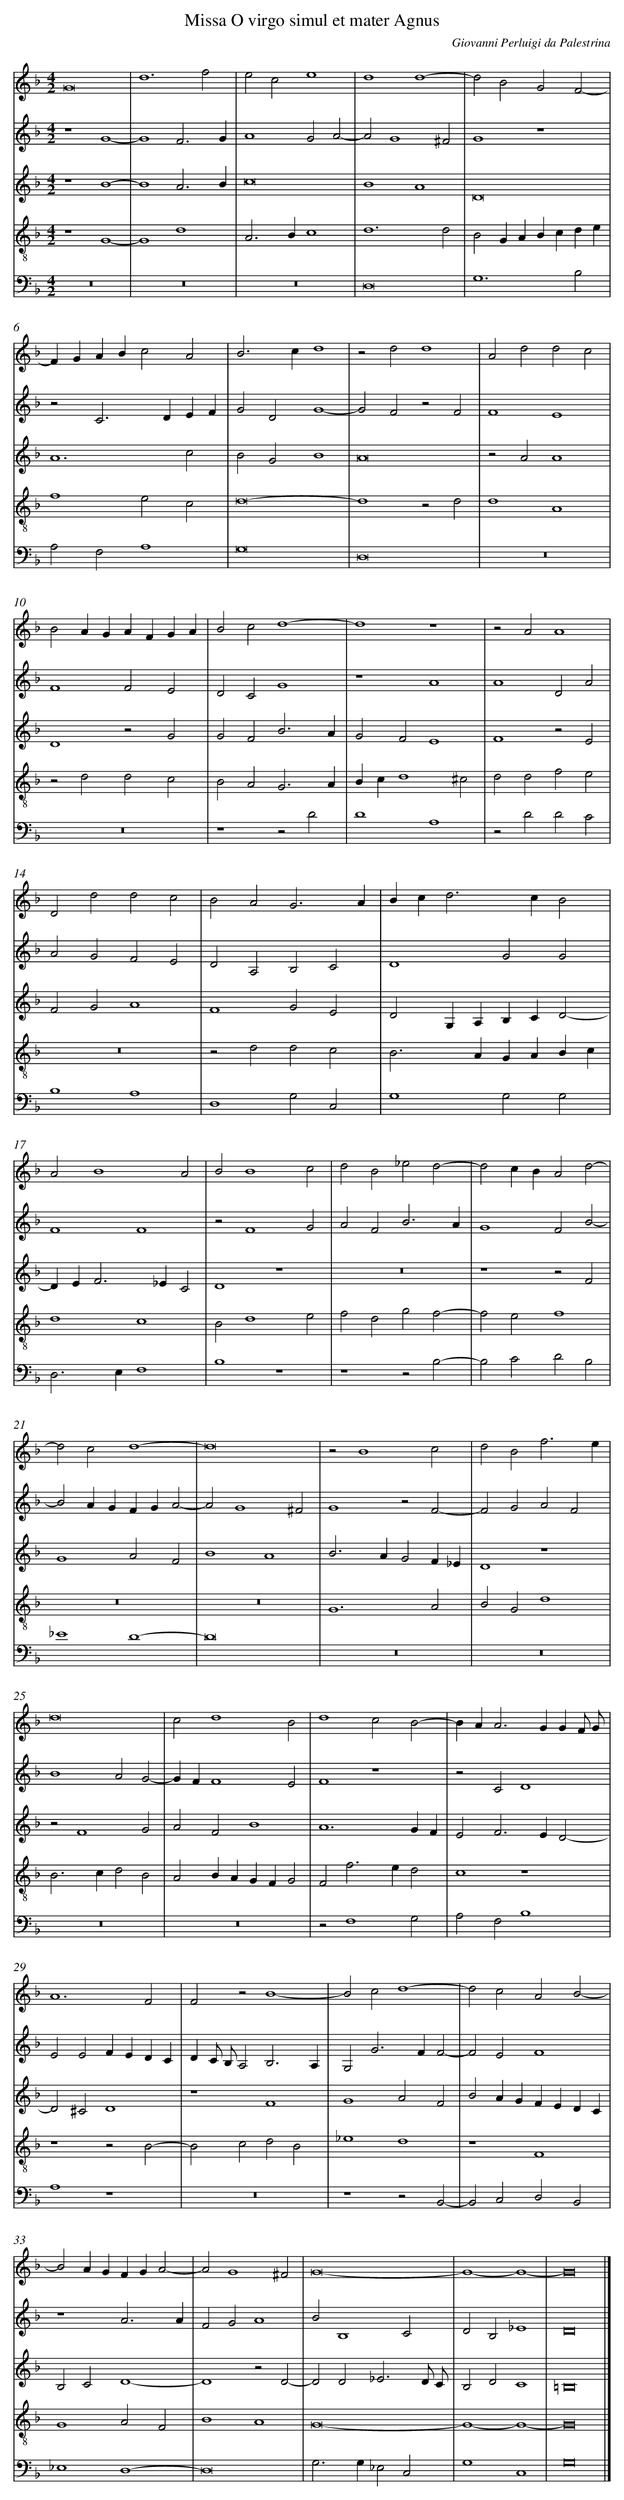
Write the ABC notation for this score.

X:1
T: Missa O virgo simul et mater Agnus
C: Giovanni Perluigi da Palestrina
L: 1/4
M: 4/2
V: 1 clef=treble
V: 2 clef=treble
V: 3 clef=treble
V: 4 clef=treble-8
V: 5 clef=bass
K: F
[V:1] G8 |
[V:2] z4G4- |
[V:3] z4B4- |
[V:4] z4G4- |
[V:5] z8 |
[V:1] d6f2 |
[V:2] G4F3G |
[V:3] B4A3B |
[V:4] G4d4 |
[V:5] z8 |
[V:1] e2c2e4 |
[V:2] A4G2A2- |
[V:3] c8 |
[V:4] A2>B2c4 |
[V:5] z8 |
[V:1] d4d4- |
[V:2] A2G4^F2 |
[V:3] B4A4 |
[V:4] d6d2 |
[V:5] D,8 |
[V:1] d2B2G2F2- |
[V:2] G4z4 |
[V:3] D8 |
[V:4] B2GABcde |
[V:5] G,6B,2 |
[V:1] FGABc2A2 |
[V:2] z2C2>D2EF |
[V:3] A6c2 |
[V:4] f4e2c2 |
[V:5] A,2F,2A,4 |
[V:1] B2>c2d4 |
[V:2] G2D2G4- |
[V:3] B2G2B4 |
[V:4] d8- |
[V:5] G,8 |
[V:1] z2d2d4 |
[V:2] G2F2z2F2 |
[V:3] A8 |
[V:4] d4z2d2 |
[V:5] D,8 |
[V:1] A2d2d2c2 |
[V:2] F4E4 |
[V:3] z2A2A4 |
[V:4] d4A4 |
[V:5] z8 |
[V:1] B2AGAFGA |
[V:2] F4F2E2 |
[V:3] D4z2G2 |
[V:4] z2d2d2c2 |
[V:5] z8 |
[V:1] B2c2d4- |
[V:2] D2C2G4 |
[V:3] G2F2B3A |
[V:4] B2A2G3A |
[V:5] z4z2D2 |
[V:1] d4z4 |
[V:2] z4A4 |
[V:3] G2F2E4 |
[V:4] Bcd4^c2 |
[V:5] D4A,4 |
[V:1] z2A2A4 |
[V:2] A4D2A2 |
[V:3] F4z2E2 |
[V:4] d2d2f2e2 |
[V:5] z2D2D2C2 |
[V:1] D2d2d2c2 |
[V:2] A2G2F2E2 |
[V:3] F2G2A4 |
[V:4] z8 |
[V:5] B,4A,4 |
[V:1] B2A2G3A |
[V:2] D2A,2B,2C2 |
[V:3] F4G2E2 |
[V:4] z2d2d2c2 |
[V:5] D,4G,2C,2 |
[V:1] Bc2<d2cB2 |
[V:2] D4G2G2 |
[V:3] D2G,A,B,CD2- |
[V:4] B2>A2GABc |
[V:5] G,4G,2G,2 |
[V:1] A2B4A2 |
[V:2] F4F4 |
[V:3] DE2<F2_EC2 |
[V:4] d4c4 |
[V:5] D,2>E,2F,4 |
[V:1] B2B4c2 |
[V:2] z2F4G2 |
[V:3] D4z4 |
[V:4] B2d4e2 |
[V:5] B,4z4 |
[V:1] d2B2_e2d2- |
[V:2] A2F2B3A |
[V:3] z8 |
[V:4] f2d2g2f2- |
[V:5] z4z2B,2- |
[V:1] d2cBA2d2- |
[V:2] G4F2B2- |
[V:3] z4z2F2 |
[V:4] f2e2f4 |
[V:5] B,2C2D2B,2 |
[V:1] d2c2d4- |
[V:2] B2AGFGA2- |
[V:3] G4A2F2 |
[V:4] z8 |
[V:5] _E4D4- |
[V:1] d8 |
[V:2] A2G4^F2 |
[V:3] B4A4 |
[V:4] z8 |
[V:5] D8 |
[V:1] z2B4c2 |
[V:2] G4z2F2- |
[V:3] B2>A2G2F_E |
[V:4] G6A2 |
[V:5] z8 |
[V:1] d2B2f3e |
[V:2] F2G2A2F2 |
[V:3] D4z4 |
[V:4] B2G2d4 |
[V:5] z8 |
[V:1] d8 |
[V:2] B4A2G2- |
[V:3] z2F4G2 |
[V:4] B2>c2d2B2 |
[V:5] z8 |
[V:1] c2d4B2 |
[V:2] GFF4E2 |
[V:3] A2F2B4 |
[V:4] A2BAGFG2 |
[V:5] z8 |
[V:1] d4c2B2- |
[V:2] F4z4 |
[V:3] A6GF |
[V:4] F2f2>e2d2 |
[V:5] z2F,4G,2 |
[V:1] BA2<A2GGF/ G/ |
[V:2] z2C2D4 |
[V:3] E2F2>E2D2- |
[V:4] c4z4 |
[V:5] A,2F,2B,4 |
[V:1] A6F2 |
[V:2] E2E2FEDC |
[V:3] D2^C2D4 |
[V:4] z4z2B2- |
[V:5] A,4z4 |
[V:1] F2z2B4- |
[V:2] DC/ B,/A,2B,3A, |
[V:3] z4F4 |
[V:4] B2c2d2B2 |
[V:5] z8 |
[V:1] B2c2d4- |
[V:2] G,2G2>F2F2- |
[V:3] G4A2F2 |
[V:4] _e4d4 |
[V:5] z4z2B,,2- |
[V:1] d2c2A2B2- |
[V:2] F2E2F4 |
[V:3] B2AGFEDC |
[V:4] z4F4 |
[V:5] B,,2C,2D,2B,,2 |
[V:1] B2AGFGA2- |
[V:2] z4A3A |
[V:3] B,2C2D4- |
[V:4] G4A2F2 |
[V:5] _E,4D,4- |
[V:1] A2G4^F2 |
[V:2] F2G2A4 |
[V:3] D4z2D2- |
[V:4] B4A4 |
[V:5] D,8 |
[V:1] G8- |
[V:2] B2B,4C2 |
[V:3] D2D2_E3D/ C/ |
[V:4] G8- |
[V:5] G,2>G,2_E,2C,2 |
[V:1] G4-G4- |
[V:2] D2B,2_E4 |
[V:3] B,2D2C4 |
[V:4] G4-G4- |
[V:5] G,4C,4 |
[V:1] G8 |]
[V:2] D8 |]
[V:3] =B,8 |]
[V:4] G8 |]
[V:5] G,8 |]
